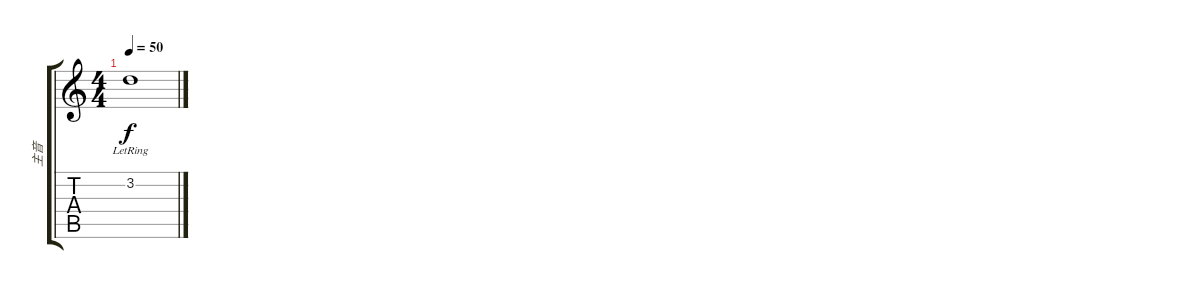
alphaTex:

\track ("主音" "主音") {instrument electricguitarclean}
\staff {score tabs}
\tuning (E4 B3 G3 D3 A2 E2) {hide}
\ts (4 4)
\tempo 50
\clef g2
\ks c
3.2{lr}.1{dy f}
